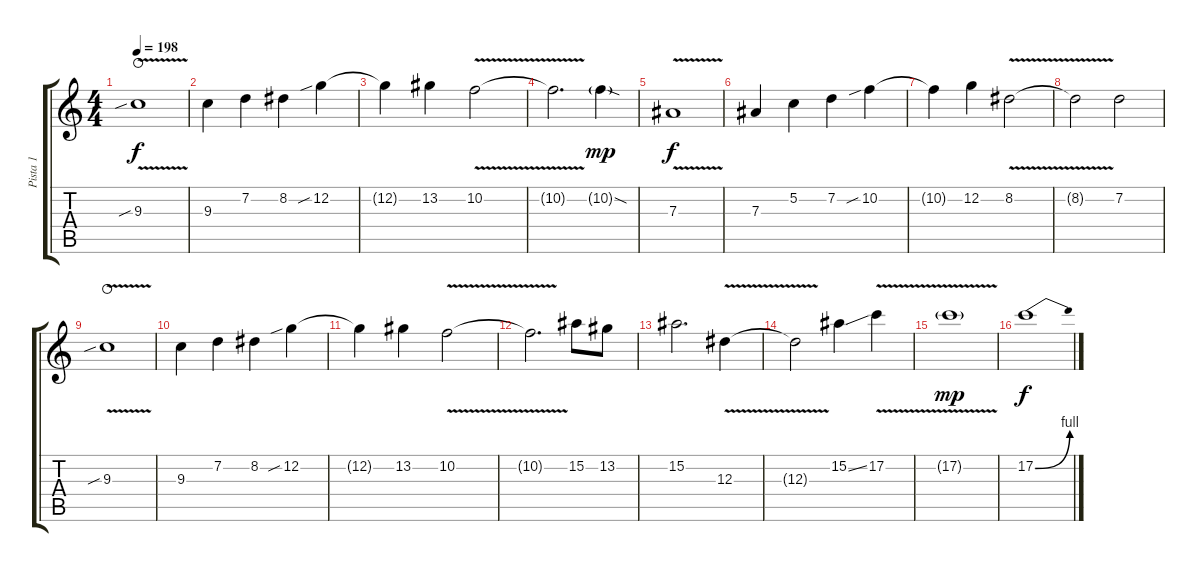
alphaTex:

\track ("Pista 1" "Pista 1") {instrument distortionguitar}
\staff {score tabs}
\tuning (C4 G3 Eb3 Bb2 F2 C2) {hide}
\ts (4 4)
\tempo 198
\clef g2
\ks c
9.3{v sib}.1{dy f waho} |
9.3.4 7.2.4 8.2.4 12.2{sib}.4 |
12.2{t}.4 13.2.4 10.2{v}.2 |
10.2{t}.2{d} 10.2{sod g}.4{dy mp} |
7.3{v}.1{dy f} |
7.3.4 5.2.4 7.2.4 10.2{sib}.4 |
10.2{t}.4 12.2.4 8.2{v}.2 |
8.2{t}.2 7.2.2 |
9.3{v sib}.1{waho} |
9.3.4 7.2.4 8.2.4 12.2{sib}.4 |
12.2{t}.4 13.2.4 10.2{v}.2 |
10.2{t}.2{d} 15.2.8 13.2.8 |
15.2.2{d} 12.3{v}.4 |
12.3{t}.2 15.2{ss}.4 17.2{v}.4 |
17.2{v g}.1{dy mp} |
17.2{be (bend 0 0 60 4)}.1{dy f}
